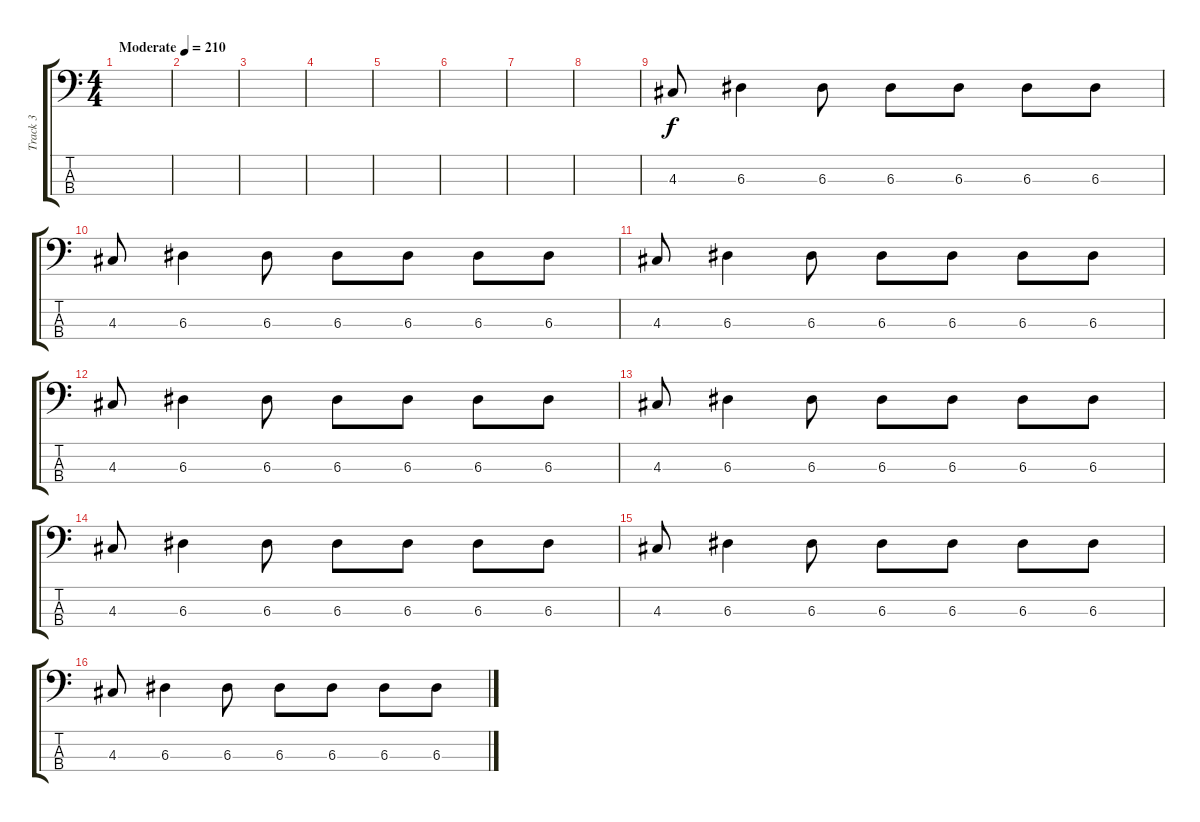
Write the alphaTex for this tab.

\track ("Track 3" "Track 3") {instrument electricbassfinger}
\staff {score tabs}
\tuning (G2 D2 A1 E1) {hide}
\ts (4 4)
\tempo (210 "Moderate")
\clef f4
\ks c
|
|
|
|
|
|
|
|
4.3.8 6.3.4 6.3.8 6.3.8 6.3.8 6.3.8 6.3.8 |
4.3.8 6.3.4 6.3.8 6.3.8 6.3.8 6.3.8 6.3.8 |
4.3.8 6.3.4 6.3.8 6.3.8 6.3.8 6.3.8 6.3.8 |
4.3.8 6.3.4 6.3.8 6.3.8 6.3.8 6.3.8 6.3.8 |
4.3.8 6.3.4 6.3.8 6.3.8 6.3.8 6.3.8 6.3.8 |
4.3.8 6.3.4 6.3.8 6.3.8 6.3.8 6.3.8 6.3.8 |
4.3.8 6.3.4 6.3.8 6.3.8 6.3.8 6.3.8 6.3.8 |
4.3.8 6.3.4 6.3.8 6.3.8 6.3.8 6.3.8 6.3.8
